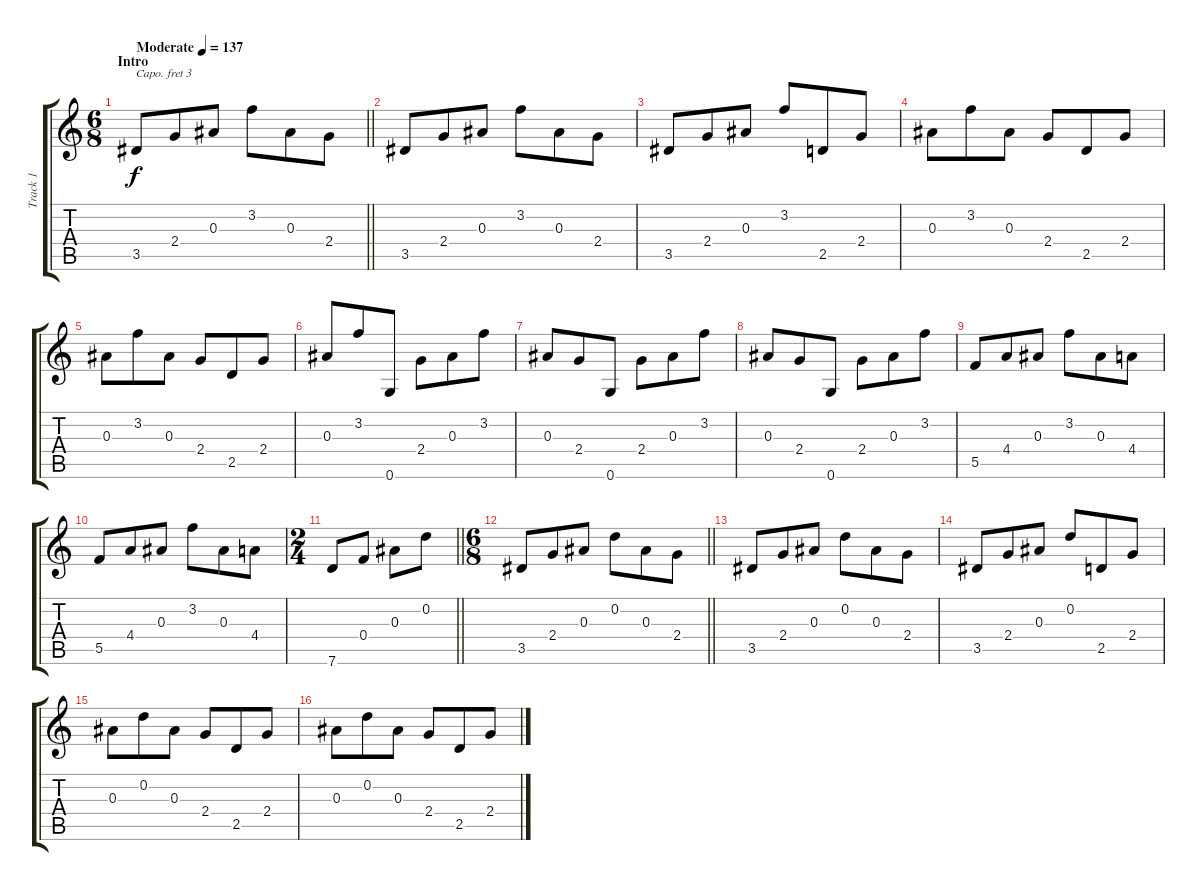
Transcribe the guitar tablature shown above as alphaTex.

\track ("Track 1" "Track 1") {instrument acousticguitarsteel}
\staff {score tabs}
\capo 3
\tuning (E4 B3 G3 D3 A2 E2) {hide}
\ts (6 8)
\section ("" "Intro")
\tempo (137 "Moderate")
\clef g2
\barLineRight lightlight
\ks c
3.5.8{dy f instrument acousticguitarsteel} 2.4.8 0.3.8 3.2.8 0.3.8 2.4.8 |
\section ("" "")
3.5.8 2.4.8 0.3.8 3.2.8 0.3.8 2.4.8 |
3.5.8 2.4.8 0.3.8 3.2.8 2.5.8 2.4.8 |
0.3.8 3.2.8 0.3.8 2.4.8 2.5.8 2.4.8 |
0.3.8 3.2.8 0.3.8 2.4.8 2.5.8 2.4.8 |
0.3.8 3.2.8 0.6.8 2.4.8 0.3.8 3.2.8 |
0.3.8 2.4.8 0.6.8 2.4.8 0.3.8 3.2.8 |
0.3.8 2.4.8 0.6.8 2.4.8 0.3.8 3.2.8 |
5.5.8 4.4.8 0.3.8 3.2.8 0.3.8 4.4.8 |
5.5.8 4.4.8 0.3.8 3.2.8 0.3.8 4.4.8 |
\ts (2 4)
\barLineRight lightlight
7.6.8 0.4.8 0.3.8 0.2.8 |
\ts (6 8)
\barLineRight lightlight
3.5.8 2.4.8 0.3.8 0.2.8 0.3.8 2.4.8 |
3.5.8 2.4.8 0.3.8 0.2.8 0.3.8 2.4.8 |
3.5.8 2.4.8 0.3.8 0.2.8 2.5.8 2.4.8 |
0.3.8 0.2.8 0.3.8 2.4.8 2.5.8 2.4.8 |
0.3.8 0.2.8 0.3.8 2.4.8 2.5.8 2.4.8
